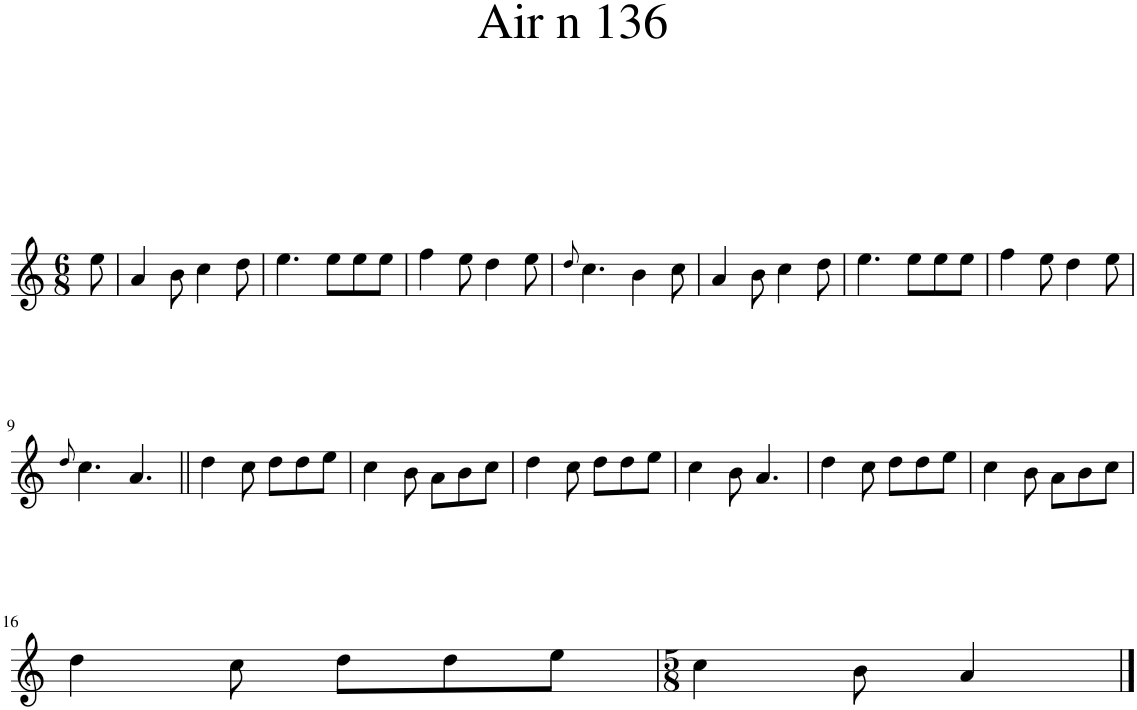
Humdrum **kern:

**kern
*part1
*staff1
*I"Piano
*I'Pno.
*clefG2
*k[]
*M6/8
=1
8ee\
=2
4a/
8b\
4cc\
8dd\
=3
4.ee\
8ee\L
8ee\
8ee\J
=4
4ff\
8ee\
4dd\
8ee\
=5
8qdd/
4.cc\
4b\
8cc\
=6
4a/
8b\
4cc\
8dd\
=7
4.ee\
8ee\L
8ee\
8ee\J
=8
4ff\
8ee\
4dd\
8ee\
!!LO:LB:g=z
=9
8qdd/
4.cc\
4.a/
=10||
4dd\
8cc\
8dd\L
8dd\
8ee\J
=11
4cc\
8b\
8a\L
8b\
8cc\J
=12
4dd\
8cc\
8dd\L
8dd\
8ee\J
=13
4cc\
8b\
4.a/
=14
4dd\
8cc\
8dd\L
8dd\
8ee\J
=15
4cc\
8b\
8a\L
8b\
8cc\J
!!LO:LB:g=z
=16
4dd\
8cc\
8dd\L
8dd\
8ee\J
=17
*M5/8
4cc\
8b\
4a/
==
*-
